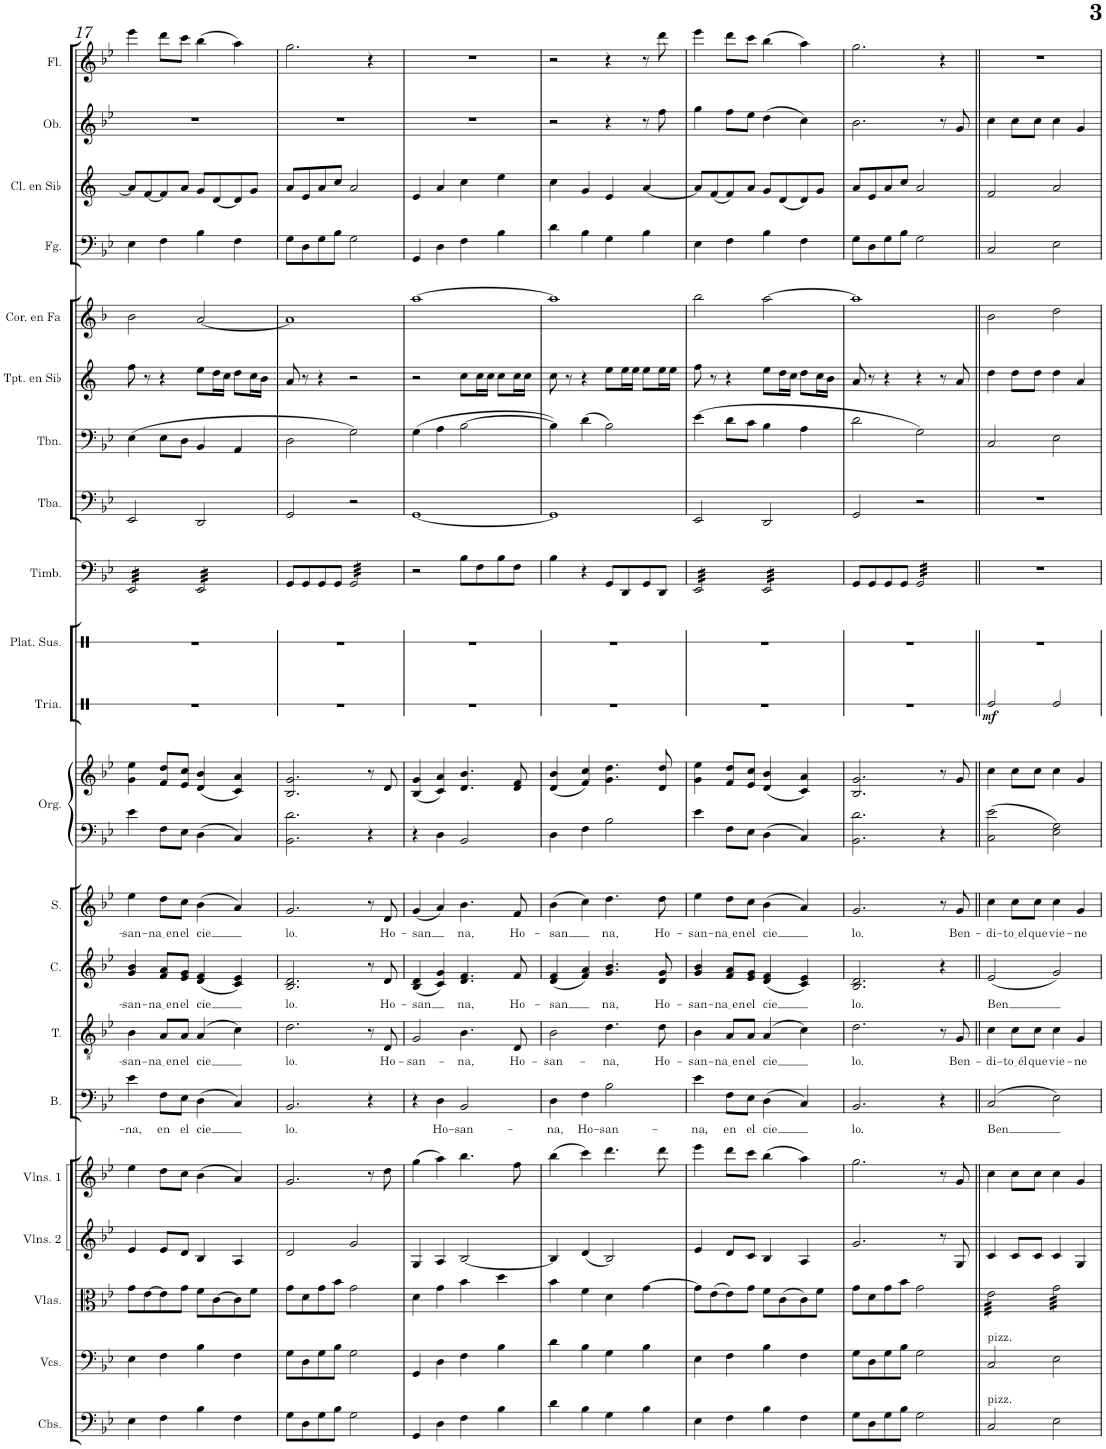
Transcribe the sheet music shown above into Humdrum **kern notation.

**kern	**kern	**kern	**kern	**kern	**kern	**text	**kern	**text	**kern	**text	**kern	**text	**kern	**kern	**kern	**dynam	**kern	**kern	**kern	**kern	**kern	**kern	**kern	**kern	**kern	**kern
*part21	*part20	*part19	*part18	*part17	*part16	*part16	*part15	*part15	*part14	*part14	*part13	*part13	*part12	*part12	*part11	*part11	*part10	*part9	*part8	*part7	*part6	*part5	*part4	*part3	*part2	*part1
*staff22	*staff21	*staff20	*staff19	*staff18	*staff17	*staff17	*staff16	*staff16	*staff15	*staff15	*staff14	*staff14	*staff13	*staff12	*staff11	*staff11	*staff10	*staff9	*staff8	*staff7	*staff6	*staff5	*staff4	*staff3	*staff2	*staff1
*I"Contrabajos	*I"Violonchelos	*I"Violas	*I"Violines 2	*I"Violines 1	*I"Bajo	*	*I"Tenor	*	*I"Contralto	*	*I"Soprano	*	*I"Órgano	*	*I"Triángulo	*	*I"Platillo suspendido	*I"Timbales	*I"Tuba	*I"Trombón	*I"Trompeta en Sib	*I"Corno en Fa	*I"Fagot	*I"Clarinete en Sib	*I"Oboe	*I"Flauta
*I'Cbs.	*I'Vcs.	*I'Vlas.	*I'Vlns. 2	*I'Vlns. 1	*I'B.	*	*I'T.	*	*I'C.	*	*I'S.	*	*	*	*	*	*I'Plat. Sus.	*I'Timb.	*I'Tba.	*I'Tbn.	*I'Tpt. en Sib	*I'Cor. en Fa	*I'Fg.	*I'Cl. en Sib	*I'Ob.	*I'Fl.
!!LO:PB:g=z
*clefF4	*clefF4	*clefC3	*clefG2	*clefG2	*clefF4	*	*clefGv2	*	*clefG2	*	*clefG2	*	*clefF4	*clefG2	*clefX	*	*clefX	*clefF4	*clefF4	*clefF4	*clefG2	*clefG2	*clefF4	*clefG2	*clefG2	*clefG2
*Trd7c12	*	*	*	*	*	*	*	*	*	*	*	*	*	*	*	*	*	*	*	*	*Trd1c2	*Trd4c7	*	*Trd1c2	*	*
*k[b-e-]	*k[b-e-]	*k[b-e-]	*k[b-e-]	*k[b-e-]	*k[b-e-]	*	*k[b-e-]	*	*k[b-e-]	*	*k[b-e-]	*	*k[b-e-]	*k[b-e-]	*k[]	*	*k[]	*k[b-e-]	*k[b-e-]	*k[b-e-]	*k[]	*k[b-]	*k[b-e-]	*k[]	*k[b-e-]	*k[b-e-]
*M4/4	*M4/4	*M4/4	*M4/4	*M4/4	*M4/4	*	*M4/4	*	*M4/4	*	*M4/4	*	*M4/4	*M4/4	*M4/4	*	*M4/4	*M4/4	*M4/4	*M4/4	*M4/4	*M4/4	*M4/4	*M4/4	*M4/4	*M4/4
*met(c)	*met(c)	*met(c)	*met(c)	*met(c)	*met(c)	*	*met(c)	*	*met(c)	*	*met(c)	*	*met(c)	*met(c)	*met(c)	*	*met(c)	*met(c)	*met(c)	*met(c)	*met(c)	*met(c)	*met(c)	*met(c)	*met(c)	*met(c)
=17	=17	=17	=17	=17	=17	=17	=17	=17	=17	=17	=17	=17	=17	=17	=17	=17	=17	=17	=17	=17	=17	=17	=17	=17	=17	=17
!	!	!	!	!	!	!LO:LY:b	!	!LO:LY:b	!	!LO:LY:b	!	!LO:LY:b	!	!	!	!	!	!	!	!	!	!	!	!	!	!
*	*	*	*	*	*	*	*	*	*	*	*	*	*	*	*	*	*	*tremolo	*	*	*	*	*	*	*	*
4E-\	4E-\	8g\L	4e-/	4ee-\	4e-\	-na,	4B-\	-san-	4g/ 4b-/	-san-	4ee-\	-san-	4e-\	4g\ 4ee-\	1r	.	1r	32EE-/LLL	2EE-/	(4E-\	8ff\	2b-\	4E-\	8a/L]	1r	4eee-\
.	.	.	.	.	.	.	.	.	.	.	.	.	.	.	.	.	.	32EE-/	.	.	.	.	.	.	.	.
.	.	.	.	.	.	.	.	.	.	.	.	.	.	.	.	.	.	32EE-/	.	.	.	.	.	.	.	.
.	.	.	.	.	.	.	.	.	.	.	.	.	.	.	.	.	.	32EE-/	.	.	.	.	.	.	.	.
.	.	[8e-\	.	.	.	.	.	.	.	.	.	.	.	.	.	.	.	32EE-/	.	.	8r	.	.	[8f/	.	.
.	.	.	.	.	.	.	.	.	.	.	.	.	.	.	.	.	.	32EE-/	.	.	.	.	.	.	.	.
.	.	.	.	.	.	.	.	.	.	.	.	.	.	.	.	.	.	32EE-/	.	.	.	.	.	.	.	.
.	.	.	.	.	.	.	.	.	.	.	.	.	.	.	.	.	.	32EE-/	.	.	.	.	.	.	.	.
!	!	!	!	!	!	!LO:LY:b	!	!LO:LY:b	!	!LO:LY:b	!	!LO:LY:b	!	!	!	!	!	!	!	!	!	!	!	!	!	!
4F\	4F\	8e-\]	8e-/L	8dd\L	8F\L	-en	8A/L	na en	8f/ 8a/L	na en	8dd\L	na en	8F\L	8f/ 8dd/L	.	.	.	32EE-/	.	8E-\L	4r	.	4F\	8f/]	.	8ddd\L
.	.	.	.	.	.	.	.	.	.	.	.	.	.	.	.	.	.	32EE-/	.	.	.	.	.	.	.	.
.	.	.	.	.	.	.	.	.	.	.	.	.	.	.	.	.	.	32EE-/	.	.	.	.	.	.	.	.
.	.	.	.	.	.	.	.	.	.	.	.	.	.	.	.	.	.	32EE-/	.	.	.	.	.	.	.	.
!	!	!	!	!	!	!LO:LY:b	!	!LO:LY:b	!	!LO:LY:b	!	!LO:LY:b	!	!	!	!	!	!	!	!	!	!	!	!	!	!
.	.	8g\J	8d/J	8cc\J	8E-\J	el	8A/J	el	8e-/ 8g/J	el	8cc\J	el	8E-\J	8e-/ 8cc/J	.	.	.	32EE-/	.	8D\J	.	.	.	8a/J	.	8ccc\J
.	.	.	.	.	.	.	.	.	.	.	.	.	.	.	.	.	.	32EE-/	.	.	.	.	.	.	.	.
.	.	.	.	.	.	.	.	.	.	.	.	.	.	.	.	.	.	32EE-/	.	.	.	.	.	.	.	.
.	.	.	.	.	.	.	.	.	.	.	.	.	.	.	.	.	.	32EE-/JJJ	.	.	.	.	.	.	.	.
!	!	!	!	!	!	!LO:LY:b	!	!LO:LY:b	!	!LO:LY:b	!	!LO:LY:b	!	!	!	!	!	!	!	!	!	!	!	!	!	!
4B-\	4B-\	8f\L	4B-/	(4b-\	(4D\	cie	(4A/	cie	(4d/ 4f/	cie	(4b-\	cie	4D\	(4d/ 4b-/	.	.	.	32EE-/LLL	2DD/	4BB-/	8ee\L	[2a/	4B-\	8g/L	.	(4bb-\
.	.	.	.	.	.	.	.	.	.	.	.	.	.	.	.	.	.	32EE-/	.	.	.	.	.	.	.	.
.	.	.	.	.	.	.	.	.	.	.	.	.	.	.	.	.	.	32EE-/	.	.	.	.	.	.	.	.
.	.	.	.	.	.	.	.	.	.	.	.	.	.	.	.	.	.	32EE-/	.	.	.	.	.	.	.	.
.	.	[8c\	.	.	.	.	.	.	.	.	.	.	.	.	.	.	.	32EE-/	.	.	16dd\L	.	.	[8d/	.	.
.	.	.	.	.	.	.	.	.	.	.	.	.	.	.	.	.	.	32EE-/	.	.	.	.	.	.	.	.
.	.	.	.	.	.	.	.	.	.	.	.	.	.	.	.	.	.	32EE-/	.	.	16cc\JJ	.	.	.	.	.
.	.	.	.	.	.	.	.	.	.	.	.	.	.	.	.	.	.	32EE-/	.	.	.	.	.	.	.	.
4F\	4F\	8c\]	4A/	4a/)	4C/)	.	4c\)	.	4c/ 4e-/)	.	4a/)	.	4C/	4c/ 4a/)	.	.	.	32EE-/	.	4AA/	8dd\L	.	4F\	8d/]	.	4aa\)
.	.	.	.	.	.	.	.	.	.	.	.	.	.	.	.	.	.	32EE-/	.	.	.	.	.	.	.	.
.	.	.	.	.	.	.	.	.	.	.	.	.	.	.	.	.	.	32EE-/	.	.	.	.	.	.	.	.
.	.	.	.	.	.	.	.	.	.	.	.	.	.	.	.	.	.	32EE-/	.	.	.	.	.	.	.	.
.	.	8f\J	.	.	.	.	.	.	.	.	.	.	.	.	.	.	.	32EE-/	.	.	16cc\L	.	.	8g/J	.	.
.	.	.	.	.	.	.	.	.	.	.	.	.	.	.	.	.	.	32EE-/	.	.	.	.	.	.	.	.
.	.	.	.	.	.	.	.	.	.	.	.	.	.	.	.	.	.	32EE-/	.	.	16b\JJ	.	.	.	.	.
.	.	.	.	.	.	.	.	.	.	.	.	.	.	.	.	.	.	32EE-/JJJ	.	.	.	.	.	.	.	.
*	*	*	*	*	*	*	*	*	*	*	*	*	*	*	*	*	*	*Xtremolo	*	*	*	*	*	*	*	*
=18	=18	=18	=18	=18	=18	=18	=18	=18	=18	=18	=18	=18	=18	=18	=18	=18	=18	=18	=18	=18	=18	=18	=18	=18	=18	=18
!	!	!	!	!	!	!LO:LY:b	!	!LO:LY:b	!	!LO:LY:b	!	!LO:LY:b	!	!	!	!	!	!	!	!	!	!	!	!	!	!
8G\L	8G\L	8g\L	2d/	2.g/	2.BB-/	lo.	2.d\	lo.	2.B-/ 2.d/	lo.	2.g/	lo.	2.BB-\ 2.d\	2.B-/ 2.g/	1r	.	1r	8GG/L	2GG/	2D\	8a/	1a]	8G\L	8a/L	1r	2.gg\
8D\	8D\	8d\	.	.	.	.	.	.	.	.	.	.	.	.	.	.	.	8GG/	.	.	8r	.	8D\	8e/	.	.
8G\	8G\	8g\	.	.	.	.	.	.	.	.	.	.	.	.	.	.	.	8GG/	.	.	4r	.	8G\	8a/	.	.
8B-\J	8B-\J	8b-\J	.	.	.	.	.	.	.	.	.	.	.	.	.	.	.	8GG/J	.	.	.	.	8B-\J	8cc/J	.	.
*	*	*	*	*	*	*	*	*	*	*	*	*	*	*	*	*	*	*tremolo	*	*	*	*	*	*	*	*
2G\	2G\	2g\	2g/	.	.	.	.	.	.	.	.	.	.	.	.	.	.	32GG/LLL	2r	2G\)	2r	.	2G\	2a/	.	.
.	.	.	.	.	.	.	.	.	.	.	.	.	.	.	.	.	.	32GG/	.	.	.	.	.	.	.	.
.	.	.	.	.	.	.	.	.	.	.	.	.	.	.	.	.	.	32GG/	.	.	.	.	.	.	.	.
.	.	.	.	.	.	.	.	.	.	.	.	.	.	.	.	.	.	32GG/	.	.	.	.	.	.	.	.
.	.	.	.	.	.	.	.	.	.	.	.	.	.	.	.	.	.	32GG/	.	.	.	.	.	.	.	.
.	.	.	.	.	.	.	.	.	.	.	.	.	.	.	.	.	.	32GG/	.	.	.	.	.	.	.	.
.	.	.	.	.	.	.	.	.	.	.	.	.	.	.	.	.	.	32GG/	.	.	.	.	.	.	.	.
.	.	.	.	.	.	.	.	.	.	.	.	.	.	.	.	.	.	32GG/	.	.	.	.	.	.	.	.
.	.	.	.	8r	4r	.	8r	.	8r	.	8r	.	4r	8r	.	.	.	32GG/	.	.	.	.	.	.	.	4r
.	.	.	.	.	.	.	.	.	.	.	.	.	.	.	.	.	.	32GG/	.	.	.	.	.	.	.	.
.	.	.	.	.	.	.	.	.	.	.	.	.	.	.	.	.	.	32GG/	.	.	.	.	.	.	.	.
.	.	.	.	.	.	.	.	.	.	.	.	.	.	.	.	.	.	32GG/	.	.	.	.	.	.	.	.
!	!	!	!	!	!	!	!	!LO:LY:b	!	!LO:LY:b	!	!LO:LY:b	!	!	!	!	!	!	!	!	!	!	!	!	!	!
.	.	.	.	8dd\	.	.	8D/	Ho-	8d/	Ho-	8d/	Ho-	.	8d/	.	.	.	32GG/	.	.	.	.	.	.	.	.
.	.	.	.	.	.	.	.	.	.	.	.	.	.	.	.	.	.	32GG/	.	.	.	.	.	.	.	.
.	.	.	.	.	.	.	.	.	.	.	.	.	.	.	.	.	.	32GG/	.	.	.	.	.	.	.	.
.	.	.	.	.	.	.	.	.	.	.	.	.	.	.	.	.	.	32GG/JJJ	.	.	.	.	.	.	.	.
*	*	*	*	*	*	*	*	*	*	*	*	*	*	*	*	*	*	*Xtremolo	*	*	*	*	*	*	*	*
=19	=19	=19	=19	=19	=19	=19	=19	=19	=19	=19	=19	=19	=19	=19	=19	=19	=19	=19	=19	=19	=19	=19	=19	=19	=19	=19
!	!	!	!	!	!	!	!	!LO:LY:b	!	!LO:LY:b	!	!LO:LY:b	!	!	!	!	!	!	!	!	!	!	!	!	!	!
4GG/	4GG/	4d\	4G/	(4gg\	4r	.	2G/	-san-	(4B-/ 4d/	-san	(4g/	-san	4r	(4B-/ 4g/	1r	.	1r	2r	[1GG	(4G\	2r	[1aa	4GG/	4e/	1r	1r
!	!	!	!	!	!	!LO:LY:b	!	!	!	!	!	!	!	!	!	!	!	!	!	!	!	!	!	!	!	!
4D\	4D\	4g\	4A/	4aa\)	4D\	Ho-	.	.	4c/ 4g/)	.	4a/)	.	4D\	4c/ 4a/)	.	.	.	.	.	4A\	.	.	4D\	4a/	.	.
!	!	!	!	!	!	!LO:LY:b	!	!LO:LY:b	!	!LO:LY:b	!	!LO:LY:b	!	!	!	!	!	!	!	!	!	!	!	!	!	!
4F\	4F\	4b-\	[2B-/	4.bb-\	2BB-/	-san-	4.B-\	-na,	4.d/ 4.f/	na,	4.b-\	na,	2BB-/	4.d/ 4.b-/	.	.	.	8B-\L	.	[2B-\	8cc\L	.	4F\	4cc\	.	.
.	.	.	.	.	.	.	.	.	.	.	.	.	.	.	.	.	.	8F\	.	.	16cc\L	.	.	.	.	.
.	.	.	.	.	.	.	.	.	.	.	.	.	.	.	.	.	.	.	.	.	16cc\JJ	.	.	.	.	.
4B-\	4B-\	4dd\	.	.	.	.	.	.	.	.	.	.	.	.	.	.	.	8B-\	.	.	8cc\L	.	4B-\	4ee\	.	.
!	!	!	!	!	!	!	!	!LO:LY:b	!	!LO:LY:b	!	!LO:LY:b	!	!	!	!	!	!	!	!	!	!	!	!	!	!
.	.	.	.	8ff\	.	.	8D/	Ho-	8f/	Ho-	8f/	Ho-	.	8d/ 8f/	.	.	.	8F\J	.	.	16cc\L	.	.	.	.	.
.	.	.	.	.	.	.	.	.	.	.	.	.	.	.	.	.	.	.	.	.	16cc\JJ	.	.	.	.	.
=20	=20	=20	=20	=20	=20	=20	=20	=20	=20	=20	=20	=20	=20	=20	=20	=20	=20	=20	=20	=20	=20	=20	=20	=20	=20	=20
!	!	!	!	!	!	!LO:LY:b	!	!LO:LY:b	!	!LO:LY:b	!	!LO:LY:b	!	!	!	!	!	!	!	!	!	!	!	!	!	!
4d\	4d\	4b-\	4B-/]	(4bb-\	4D\	-na,	2B-\	-san-	(4d/ 4f/	-san	(4b-\	-san	4D\	(4d/ 4b-/	1r	.	1r	4B-\	1GG]	4B-\])	8cc\	1aa]	4d\	4cc\	2r	2r
.	.	.	.	.	.	.	.	.	.	.	.	.	.	.	.	.	.	.	.	.	8r	.	.	.	.	.
!	!	!	!	!	!	!LO:LY:b	!	!	!	!	!	!	!	!	!	!	!	!	!	!	!	!	!	!	!	!
4B-\	4B-\	4f\	(4d/	4ccc\)	4F\	Ho-	.	.	4f/ 4a/)	.	4cc\)	.	4F\	4f/ 4cc/)	.	.	.	4r	.	(4d\	4r	.	4B-\	4g/	.	.
!	!	!	!	!	!	!LO:LY:b	!	!LO:LY:b	!	!LO:LY:b	!	!LO:LY:b	!	!	!	!	!	!	!	!	!	!	!	!	!	!
4G\	4G\	4d\	2B-/)	4.ddd\	2B-\	-san-	4.d\	-na,	4.g/ 4.b-/	na,	4.dd\	na,	2B-\	4.g\ 4.dd\	.	.	.	8GG/L	.	2B-\)	8ee\L	.	4G\	4e/	4r	4r
.	.	.	.	.	.	.	.	.	.	.	.	.	.	.	.	.	.	8DD/	.	.	16ee\L	.	.	.	.	.
.	.	.	.	.	.	.	.	.	.	.	.	.	.	.	.	.	.	.	.	.	16ee\JJ	.	.	.	.	.
4B-\	4B-\	[4g\	.	.	.	.	.	.	.	.	.	.	.	.	.	.	.	8GG/	.	.	8ee\L	.	4B-\	[4a/	8r	8r
!	!	!	!	!	!	!	!	!LO:LY:b	!	!LO:LY:b	!	!LO:LY:b	!	!	!	!	!	!	!	!	!	!	!	!	!	!
.	.	.	.	8ddd\	.	.	8d\	Ho-	8d/ 8g/	Ho-	8dd\	Ho-	.	8d/ 8dd/	.	.	.	8DD/J	.	.	16ee\L	.	.	.	8ff\	8ddd\
.	.	.	.	.	.	.	.	.	.	.	.	.	.	.	.	.	.	.	.	.	16ee\JJ	.	.	.	.	.
=21	=21	=21	=21	=21	=21	=21	=21	=21	=21	=21	=21	=21	=21	=21	=21	=21	=21	=21	=21	=21	=21	=21	=21	=21	=21	=21
!	!	!	!	!	!	!LO:LY:b	!	!LO:LY:b	!	!LO:LY:b	!	!LO:LY:b	!	!	!	!	!	!	!	!	!	!	!	!	!	!
*	*	*	*	*	*	*	*	*	*	*	*	*	*	*	*	*	*	*tremolo	*	*	*	*	*	*	*	*
4E-\	4E-\	8g\L]	4e-/	4eee-\	4e-\	-na,	4B-\	-san-	4g/ 4b-/	-san-	4ee-\	-san-	4e-\	4g\ 4ee-\	1r	.	1r	32EE-/LLL	2EE-/	(4e-\	8ff\	2bb-\	4E-\	8a/L]	4gg\	4eee-\
.	.	.	.	.	.	.	.	.	.	.	.	.	.	.	.	.	.	32EE-/	.	.	.	.	.	.	.	.
.	.	.	.	.	.	.	.	.	.	.	.	.	.	.	.	.	.	32EE-/	.	.	.	.	.	.	.	.
.	.	.	.	.	.	.	.	.	.	.	.	.	.	.	.	.	.	32EE-/	.	.	.	.	.	.	.	.
.	.	(8e-\	.	.	.	.	.	.	.	.	.	.	.	.	.	.	.	32EE-/	.	.	8r	.	.	(8f/	.	.
.	.	.	.	.	.	.	.	.	.	.	.	.	.	.	.	.	.	32EE-/	.	.	.	.	.	.	.	.
.	.	.	.	.	.	.	.	.	.	.	.	.	.	.	.	.	.	32EE-/	.	.	.	.	.	.	.	.
.	.	.	.	.	.	.	.	.	.	.	.	.	.	.	.	.	.	32EE-/	.	.	.	.	.	.	.	.
!	!	!	!	!	!	!LO:LY:b	!	!LO:LY:b	!	!LO:LY:b	!	!LO:LY:b	!	!	!	!	!	!	!	!	!	!	!	!	!	!
4F\	4F\	8e-\)	8d/L	8ddd\L	8F\L	-en	8A/L	na en	8f/ 8a/L	na en	8dd\L	na en	8F\L	8f/ 8dd/L	.	.	.	32EE-/	.	8d\L	4r	.	4F\	8f/)	8ff\L	8ddd\L
.	.	.	.	.	.	.	.	.	.	.	.	.	.	.	.	.	.	32EE-/	.	.	.	.	.	.	.	.
.	.	.	.	.	.	.	.	.	.	.	.	.	.	.	.	.	.	32EE-/	.	.	.	.	.	.	.	.
.	.	.	.	.	.	.	.	.	.	.	.	.	.	.	.	.	.	32EE-/	.	.	.	.	.	.	.	.
!	!	!	!	!	!	!LO:LY:b	!	!LO:LY:b	!	!LO:LY:b	!	!LO:LY:b	!	!	!	!	!	!	!	!	!	!	!	!	!	!
.	.	8g\J	8c/J	8ccc\J	8E-\J	el	8A/J	el	8e-/ 8g/J	el	8cc\J	el	8E-\J	8e-/ 8cc/J	.	.	.	32EE-/	.	8c\J	.	.	.	8a/J	8ee-\J	8ccc\J
.	.	.	.	.	.	.	.	.	.	.	.	.	.	.	.	.	.	32EE-/	.	.	.	.	.	.	.	.
.	.	.	.	.	.	.	.	.	.	.	.	.	.	.	.	.	.	32EE-/	.	.	.	.	.	.	.	.
.	.	.	.	.	.	.	.	.	.	.	.	.	.	.	.	.	.	32EE-/JJJ	.	.	.	.	.	.	.	.
!	!	!	!	!	!	!LO:LY:b	!	!LO:LY:b	!	!LO:LY:b	!	!LO:LY:b	!	!	!	!	!	!	!	!	!	!	!	!	!	!
4B-\	4B-\	8f\L	4B-/	(4bb-\	(4D\	cie	(4A/	cie	(4d/ 4f/	cie	(4b-\	cie	4D\	(4d/ 4b-/	.	.	.	32EE-/LLL	2DD/	4B-\	8ee\L	[2aa\	4B-\	8g/L	(4dd\	(4bb-\
.	.	.	.	.	.	.	.	.	.	.	.	.	.	.	.	.	.	32EE-/	.	.	.	.	.	.	.	.
.	.	.	.	.	.	.	.	.	.	.	.	.	.	.	.	.	.	32EE-/	.	.	.	.	.	.	.	.
.	.	.	.	.	.	.	.	.	.	.	.	.	.	.	.	.	.	32EE-/	.	.	.	.	.	.	.	.
.	.	(8c\	.	.	.	.	.	.	.	.	.	.	.	.	.	.	.	32EE-/	.	.	16dd\L	.	.	(8d/	.	.
.	.	.	.	.	.	.	.	.	.	.	.	.	.	.	.	.	.	32EE-/	.	.	.	.	.	.	.	.
.	.	.	.	.	.	.	.	.	.	.	.	.	.	.	.	.	.	32EE-/	.	.	16cc\JJ	.	.	.	.	.
.	.	.	.	.	.	.	.	.	.	.	.	.	.	.	.	.	.	32EE-/	.	.	.	.	.	.	.	.
4F\	4F\	8c\)	4A/	4aa\)	4C/)	.	4c\)	.	4c/ 4e-/)	.	4a/)	.	4C/	4c/ 4a/)	.	.	.	32EE-/	.	4A\	8dd\L	.	4F\	8d/)	4cc\)	4aa\)
.	.	.	.	.	.	.	.	.	.	.	.	.	.	.	.	.	.	32EE-/	.	.	.	.	.	.	.	.
.	.	.	.	.	.	.	.	.	.	.	.	.	.	.	.	.	.	32EE-/	.	.	.	.	.	.	.	.
.	.	.	.	.	.	.	.	.	.	.	.	.	.	.	.	.	.	32EE-/	.	.	.	.	.	.	.	.
.	.	8f\J	.	.	.	.	.	.	.	.	.	.	.	.	.	.	.	32EE-/	.	.	16cc\L	.	.	8g/J	.	.
.	.	.	.	.	.	.	.	.	.	.	.	.	.	.	.	.	.	32EE-/	.	.	.	.	.	.	.	.
.	.	.	.	.	.	.	.	.	.	.	.	.	.	.	.	.	.	32EE-/	.	.	16b\JJ	.	.	.	.	.
.	.	.	.	.	.	.	.	.	.	.	.	.	.	.	.	.	.	32EE-/JJJ	.	.	.	.	.	.	.	.
*	*	*	*	*	*	*	*	*	*	*	*	*	*	*	*	*	*	*Xtremolo	*	*	*	*	*	*	*	*
=22	=22	=22	=22	=22	=22	=22	=22	=22	=22	=22	=22	=22	=22	=22	=22	=22	=22	=22	=22	=22	=22	=22	=22	=22	=22	=22
!	!	!	!	!	!	!LO:LY:b	!	!LO:LY:b	!	!LO:LY:b	!	!LO:LY:b	!	!	!	!	!	!	!	!	!	!	!	!	!	!
8G\L	8G\L	8g\L	2.g/	2.gg\	2.BB-/	lo.	2.d\	lo.	2.B-/ 2.d/	lo.	2.g/	lo.	2.BB-\ 2.d\	2.B-/ 2.g/	1r	.	1r	8GG/L	2GG/	2d\	8a/	1aa]	8G\L	8a/L	2.b-\	2.gg\
8D\	8D\	8d\	.	.	.	.	.	.	.	.	.	.	.	.	.	.	.	8GG/	.	.	8r	.	8D\	8e/	.	.
8G\	8G\	8g\	.	.	.	.	.	.	.	.	.	.	.	.	.	.	.	8GG/	.	.	4r	.	8G\	8a/	.	.
8B-\J	8B-\J	8b-\J	.	.	.	.	.	.	.	.	.	.	.	.	.	.	.	8GG/J	.	.	.	.	8B-\J	8cc/J	.	.
*	*	*	*	*	*	*	*	*	*	*	*	*	*	*	*	*	*	*tremolo	*	*	*	*	*	*	*	*
2G\	2G\	2g\	.	.	.	.	.	.	.	.	.	.	.	.	.	.	.	32GG/LLL	2r	2G\)	4r	.	2G\	2a/	.	.
.	.	.	.	.	.	.	.	.	.	.	.	.	.	.	.	.	.	32GG/	.	.	.	.	.	.	.	.
.	.	.	.	.	.	.	.	.	.	.	.	.	.	.	.	.	.	32GG/	.	.	.	.	.	.	.	.
.	.	.	.	.	.	.	.	.	.	.	.	.	.	.	.	.	.	32GG/	.	.	.	.	.	.	.	.
.	.	.	.	.	.	.	.	.	.	.	.	.	.	.	.	.	.	32GG/	.	.	.	.	.	.	.	.
.	.	.	.	.	.	.	.	.	.	.	.	.	.	.	.	.	.	32GG/	.	.	.	.	.	.	.	.
.	.	.	.	.	.	.	.	.	.	.	.	.	.	.	.	.	.	32GG/	.	.	.	.	.	.	.	.
.	.	.	.	.	.	.	.	.	.	.	.	.	.	.	.	.	.	32GG/	.	.	.	.	.	.	.	.
.	.	.	8r	8r	4r	.	8r	.	4r	.	8r	.	4r	8r	.	.	.	32GG/	.	.	8r	.	.	.	8r	4r
.	.	.	.	.	.	.	.	.	.	.	.	.	.	.	.	.	.	32GG/	.	.	.	.	.	.	.	.
.	.	.	.	.	.	.	.	.	.	.	.	.	.	.	.	.	.	32GG/	.	.	.	.	.	.	.	.
.	.	.	.	.	.	.	.	.	.	.	.	.	.	.	.	.	.	32GG/	.	.	.	.	.	.	.	.
!	!	!	!	!	!	!	!	!LO:LY:b	!	!	!	!LO:LY:b	!	!	!	!	!	!	!	!	!	!	!	!	!	!
.	.	.	8G/	8g/	.	.	8G/	Ben-	.	.	8g/	Ben-	.	8g/	.	.	.	32GG/	.	.	8a/	.	.	.	8g/	.
.	.	.	.	.	.	.	.	.	.	.	.	.	.	.	.	.	.	32GG/	.	.	.	.	.	.	.	.
.	.	.	.	.	.	.	.	.	.	.	.	.	.	.	.	.	.	32GG/	.	.	.	.	.	.	.	.
.	.	.	.	.	.	.	.	.	.	.	.	.	.	.	.	.	.	32GG/JJJ	.	.	.	.	.	.	.	.
*	*	*	*	*	*	*	*	*	*	*	*	*	*	*	*	*	*	*Xtremolo	*	*	*	*	*	*	*	*
=23||	=23||	=23||	=23||	=23||	=23||	=23||	=23||	=23||	=23||	=23||	=23||	=23||	=23||	=23||	=23||	=23||	=23||	=23||	=23||	=23||	=23||	=23||	=23||	=23||	=23||	=23||
!	!LO:TX:a:t=pizz.	!	!	!	!	!	!	!	!	!	!	!	!	!	!	!	!	!	!	!	!	!	!	!	!	!
!LO:TX:a:t=pizz.	!	!	!	!	!	!	!	!	!	!	!	!	!	!	!	!	!	!	!	!	!	!	!	!	!	!
!	!	!	!	!	!	!LO:LY:b	!	!LO:LY:b	!	!LO:LY:b	!	!LO:LY:b	!	!	!	!LO:DY:b	!	!	!	!	!	!	!	!	!	!
*	*	*tremolo	*	*	*	*	*	*	*	*	*	*	*	*	*	*	*	*	*	*	*	*	*	*	*	*
2C/	2C/	32e-\LLL	4c/	4cc\	(2C/	Ben	4c\	-di-	(2e-/	Ben	4cc\	-di-	2C\ 2e-\	4cc\	2Re/	mf	1r	1r	1r	2C/	4dd\	2b-\	2C/	2f/	4cc\	1r
.	.	32e-\	.	.	.	.	.	.	.	.	.	.	.	.	.	.	.	.	.	.	.	.	.	.	.	.
.	.	32e-\	.	.	.	.	.	.	.	.	.	.	.	.	.	.	.	.	.	.	.	.	.	.	.	.
.	.	32e-\	.	.	.	.	.	.	.	.	.	.	.	.	.	.	.	.	.	.	.	.	.	.	.	.
.	.	32e-\	.	.	.	.	.	.	.	.	.	.	.	.	.	.	.	.	.	.	.	.	.	.	.	.
.	.	32e-\	.	.	.	.	.	.	.	.	.	.	.	.	.	.	.	.	.	.	.	.	.	.	.	.
.	.	32e-\	.	.	.	.	.	.	.	.	.	.	.	.	.	.	.	.	.	.	.	.	.	.	.	.
.	.	32e-\	.	.	.	.	.	.	.	.	.	.	.	.	.	.	.	.	.	.	.	.	.	.	.	.
!	!	!	!	!	!	!	!	!LO:LY:b	!	!	!	!LO:LY:b	!	!	!	!	!	!	!	!	!	!	!	!	!	!
.	.	32e-\	8c/L	8cc\L	.	.	8c\L	to él	.	.	8cc\L	to el	.	8cc\L	.	.	.	.	.	.	8dd\L	.	.	.	8cc\L	.
.	.	32e-\	.	.	.	.	.	.	.	.	.	.	.	.	.	.	.	.	.	.	.	.	.	.	.	.
.	.	32e-\	.	.	.	.	.	.	.	.	.	.	.	.	.	.	.	.	.	.	.	.	.	.	.	.
.	.	32e-\	.	.	.	.	.	.	.	.	.	.	.	.	.	.	.	.	.	.	.	.	.	.	.	.
!	!	!	!	!	!	!	!	!LO:LY:b	!	!	!	!LO:LY:b	!	!	!	!	!	!	!	!	!	!	!	!	!	!
.	.	32e-\	8c/J	8cc\J	.	.	8c\J	que	.	.	8cc\J	que	.	8cc\J	.	.	.	.	.	.	8dd\J	.	.	.	8cc\J	.
.	.	32e-\	.	.	.	.	.	.	.	.	.	.	.	.	.	.	.	.	.	.	.	.	.	.	.	.
.	.	32e-\	.	.	.	.	.	.	.	.	.	.	.	.	.	.	.	.	.	.	.	.	.	.	.	.
.	.	32e-\JJJ	.	.	.	.	.	.	.	.	.	.	.	.	.	.	.	.	.	.	.	.	.	.	.	.
!	!	!	!	!	!	!	!	!LO:LY:b	!	!	!	!LO:LY:b	!	!	!	!	!	!	!	!	!	!	!	!	!	!
2E-\	2E-\	32g\LLL	4c/	4cc\	2E-\)	.	4c\	vie-	2g/)	.	4cc\	vie-	2E-\ 2G\	4cc\	2Re/	.	.	.	.	2E-\	4dd\	2dd\	2E-\	2a/	4cc\	.
.	.	32g\	.	.	.	.	.	.	.	.	.	.	.	.	.	.	.	.	.	.	.	.	.	.	.	.
.	.	32g\	.	.	.	.	.	.	.	.	.	.	.	.	.	.	.	.	.	.	.	.	.	.	.	.
.	.	32g\	.	.	.	.	.	.	.	.	.	.	.	.	.	.	.	.	.	.	.	.	.	.	.	.
.	.	32g\	.	.	.	.	.	.	.	.	.	.	.	.	.	.	.	.	.	.	.	.	.	.	.	.
.	.	32g\	.	.	.	.	.	.	.	.	.	.	.	.	.	.	.	.	.	.	.	.	.	.	.	.
.	.	32g\	.	.	.	.	.	.	.	.	.	.	.	.	.	.	.	.	.	.	.	.	.	.	.	.
.	.	32g\	.	.	.	.	.	.	.	.	.	.	.	.	.	.	.	.	.	.	.	.	.	.	.	.
!	!	!	!	!	!	!	!	!LO:LY:b	!	!	!	!LO:LY:b	!	!	!	!	!	!	!	!	!	!	!	!	!	!
.	.	32g\	4G/	4g/	.	.	4G/	-ne	.	.	4g/	-ne	.	4g/	.	.	.	.	.	.	4a/	.	.	.	4g/	.
.	.	32g\	.	.	.	.	.	.	.	.	.	.	.	.	.	.	.	.	.	.	.	.	.	.	.	.
.	.	32g\	.	.	.	.	.	.	.	.	.	.	.	.	.	.	.	.	.	.	.	.	.	.	.	.
.	.	32g\	.	.	.	.	.	.	.	.	.	.	.	.	.	.	.	.	.	.	.	.	.	.	.	.
.	.	32g\	.	.	.	.	.	.	.	.	.	.	.	.	.	.	.	.	.	.	.	.	.	.	.	.
.	.	32g\	.	.	.	.	.	.	.	.	.	.	.	.	.	.	.	.	.	.	.	.	.	.	.	.
.	.	32g\	.	.	.	.	.	.	.	.	.	.	.	.	.	.	.	.	.	.	.	.	.	.	.	.
.	.	32g\JJJ	.	.	.	.	.	.	.	.	.	.	.	.	.	.	.	.	.	.	.	.	.	.	.	.
*	*	*Xtremolo	*	*	*	*	*	*	*	*	*	*	*	*	*	*	*	*	*	*	*	*	*	*	*	*
=	=	=	=	=	=	=	=	=	=	=	=	=	=	=	=	=	=	=	=	=	=	=	=	=	=	=
*-	*-	*-	*-	*-	*-	*-	*-	*-	*-	*-	*-	*-	*-	*-	*-	*-	*-	*-	*-	*-	*-	*-	*-	*-	*-	*-
